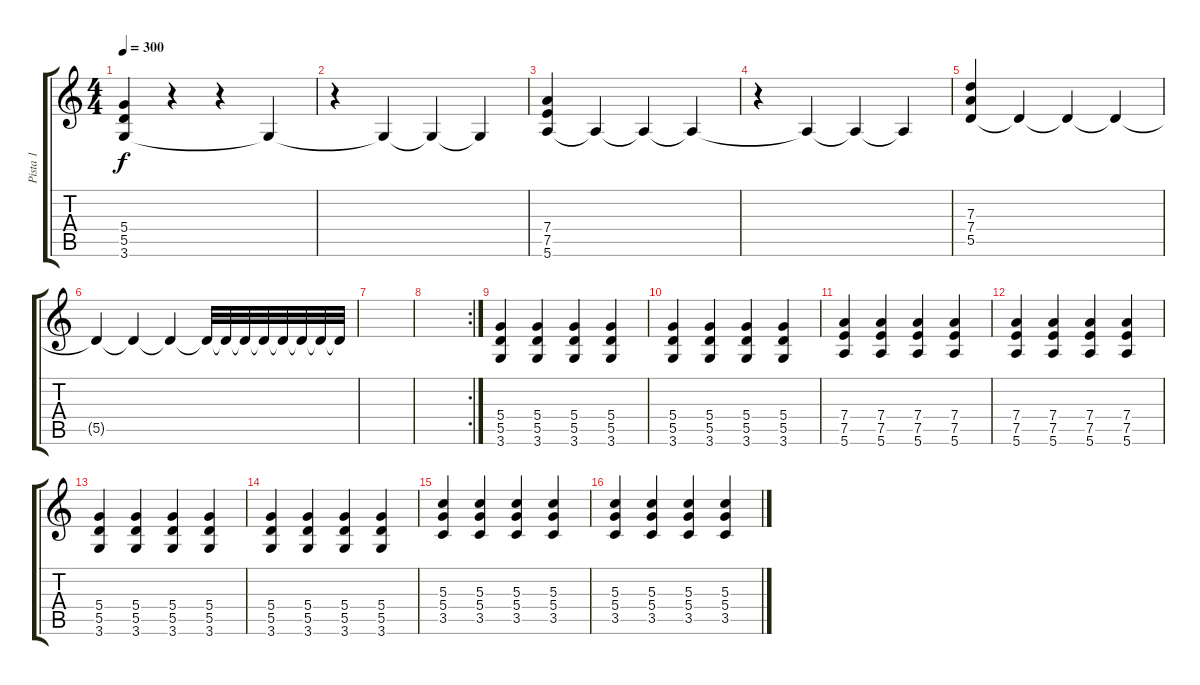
\track ("Pista 1" "Pista 1") {instrument distortionguitar}
\staff {score tabs}
\tuning (E4 B3 G3 D3 A2 E2) {hide}
\ts (4 4)
\tempo 300
\clef g2
\ks c
(5.4 5.5 3.6).4{dy f} r.4 r.4 3.6{t}.4 |
r.4 3.6{t}.4 3.6{t}.4 3.6{t}.4 |
(7.4 7.5 5.6).4 5.6{t}.4 5.6{t}.4 5.6{t}.4 |
r.4 5.6{t}.4 5.6{t}.4 5.6{t}.4 |
(7.3 7.4 5.5).4 5.5{t}.4 5.5{t}.4 5.5{t}.4 |
5.5{t}.4 5.5{t}.4 5.5{t}.4 5.5{t}.32 5.5{t}.32 5.5{t}.32 5.5{t}.32 5.5{t}.32 5.5{t}.32 5.5{t}.32 5.5{t}.32 |
|
\rc 2
|
(5.4 5.5 3.6).4 (5.4 5.5 3.6).4 (5.4 5.5 3.6).4 (5.4 5.5 3.6).4 |
(5.4 5.5 3.6).4 (5.4 5.5 3.6).4 (5.4 5.5 3.6).4 (5.4 5.5 3.6).4 |
(7.4 7.5 5.6).4 (7.4 7.5 5.6).4 (7.4 7.5 5.6).4 (7.4 7.5 5.6).4 |
(7.4 7.5 5.6).4 (7.4 7.5 5.6).4 (7.4 7.5 5.6).4 (7.4 7.5 5.6).4 |
(5.4 5.5 3.6).4 (5.4 5.5 3.6).4 (5.4 5.5 3.6).4 (5.4 5.5 3.6).4 |
(5.4 5.5 3.6).4 (5.4 5.5 3.6).4 (5.4 5.5 3.6).4 (5.4 5.5 3.6).4 |
(5.3 5.4 3.5).4 (5.3 5.4 3.5).4 (5.3 5.4 3.5).4 (5.3 5.4 3.5).4 |
(5.3 5.4 3.5).4 (5.3 5.4 3.5).4 (5.3 5.4 3.5).4 (5.3 5.4 3.5).4
